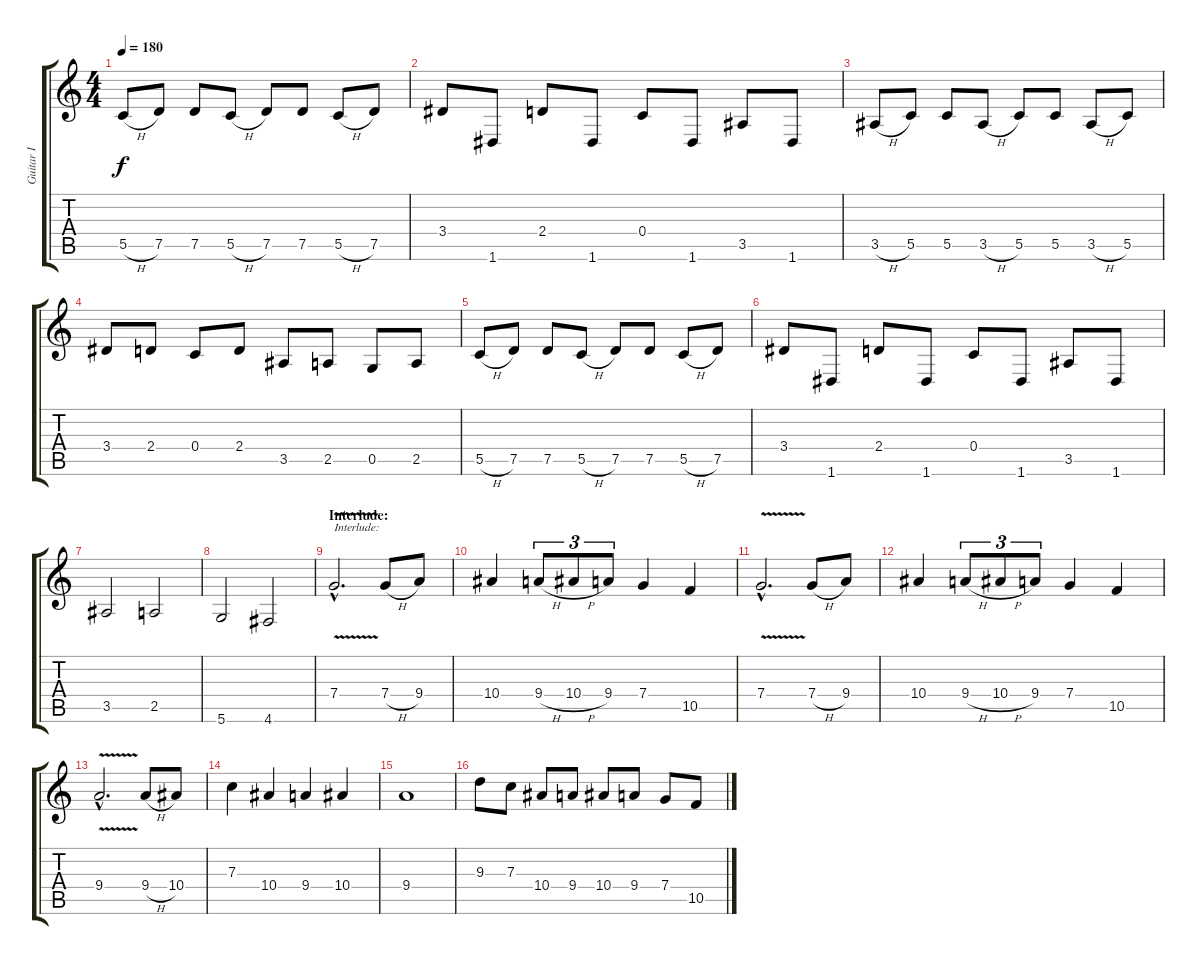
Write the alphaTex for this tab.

\track ("Guitar I" "Guitar I") {instrument distortionguitar}
\staff {score tabs}
\tuning (D4 A3 F3 C3 G2 D2) {hide}
\ts (4 4)
\tempo 180
\clef g2
\ks c
5.5{h}.8{dy f} 7.5.8 7.5.8 5.5{h}.8 7.5.8 7.5.8 5.5{h}.8 7.5.8 |
3.4.8 1.6.8 2.4.8 1.6.8 0.4.8 1.6.8 3.5.8 1.6.8 |
3.5{h}.8 5.5.8 5.5.8 3.5{h}.8 5.5.8 5.5.8 3.5{h}.8 5.5.8 |
3.4.8 2.4.8 0.4.8 2.4.8 3.5.8 2.5.8 0.5.8 2.5.8 |
5.5{h}.8 7.5.8 7.5.8 5.5{h}.8 7.5.8 7.5.8 5.5{h}.8 7.5.8 |
3.4.8 1.6.8 2.4.8 1.6.8 0.4.8 1.6.8 3.5.8 1.6.8 |
3.5.2 2.5.2 |
5.6.2 4.6.2 |
\section ("" "Interlude:")
7.4{v hac}.2{d txt "Interlude:"} 7.4{h}.8 9.4.8 |
10.4.4 9.4{h}.8{tu (3 2)} 10.4{h}.8{tu (3 2)} 9.4.8{tu (3 2)} 7.4.4 10.5.4 |
7.4{v hac}.2{d} 7.4{h}.8 9.4.8 |
10.4.4 9.4{h}.8{tu (3 2)} 10.4{h}.8{tu (3 2)} 9.4.8{tu (3 2)} 7.4.4 10.5.4 |
9.4{v hac}.2{d} 9.4{h}.8 10.4.8 |
7.3.4 10.4.4 9.4.4 10.4.4 |
9.4.1 |
9.3.8 7.3.8 10.4.8 9.4.8 10.4.8 9.4.8 7.4.8 10.5.8
